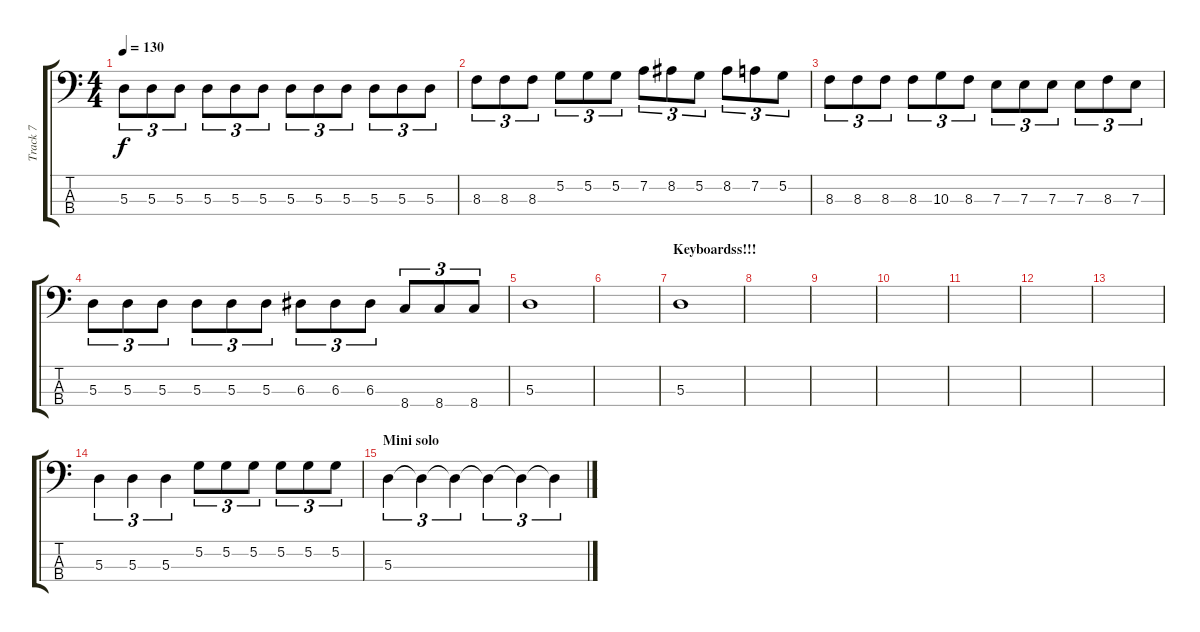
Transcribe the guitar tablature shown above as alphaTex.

\track ("Track 7" "Track 7") {instrument electricbassfinger}
\staff {score tabs}
\tuning (G2 D2 A1 E1) {hide}
\ts (4 4)
\tempo 130
\clef f4
\ks c
5.3.8{tu (3 2) dy f} 5.3.8{tu (3 2)} 5.3.8{tu (3 2)} 5.3.8{tu (3 2)} 5.3.8{tu (3 2)} 5.3.8{tu (3 2)} 5.3.8{tu (3 2)} 5.3.8{tu (3 2)} 5.3.8{tu (3 2)} 5.3.8{tu (3 2)} 5.3.8{tu (3 2)} 5.3.8{tu (3 2)} |
8.3.8{tu (3 2)} 8.3.8{tu (3 2)} 8.3.8{tu (3 2)} 5.2.8{tu (3 2)} 5.2.8{tu (3 2)} 5.2.8{tu (3 2)} 7.2.8{tu (3 2)} 8.2.8{tu (3 2)} 5.2.8{tu (3 2)} 8.2.8{tu (3 2)} 7.2.8{tu (3 2)} 5.2.8{tu (3 2)} |
8.3.8{tu (3 2)} 8.3.8{tu (3 2)} 8.3.8{tu (3 2)} 8.3.8{tu (3 2)} 10.3.8{tu (3 2)} 8.3.8{tu (3 2)} 7.3.8{tu (3 2)} 7.3.8{tu (3 2)} 7.3.8{tu (3 2)} 7.3.8{tu (3 2)} 8.3.8{tu (3 2)} 7.3.8{tu (3 2)} |
5.3.8{tu (3 2)} 5.3.8{tu (3 2)} 5.3.8{tu (3 2)} 5.3.8{tu (3 2)} 5.3.8{tu (3 2)} 5.3.8{tu (3 2)} 6.3.8{tu (3 2)} 6.3.8{tu (3 2)} 6.3.8{tu (3 2)} 8.4.8{tu (3 2)} 8.4.8{tu (3 2)} 8.4.8{tu (3 2)} |
5.3.1 |
|
\section ("" "Keyboardss!!!")
5.3.1 |
|
|
|
|
|
|
5.3.4{tu (3 2)} 5.3.4{tu (3 2)} 5.3.4{tu (3 2)} 5.2.8{tu (3 2)} 5.2.8{tu (3 2)} 5.2.8{tu (3 2)} 5.2.8{tu (3 2)} 5.2.8{tu (3 2)} 5.2.8{tu (3 2)} |
\section ("" "Mini solo ")
5.3.4{tu (3 2)} 5.3{t}.4{tu (3 2)} 5.3{t}.4{tu (3 2)} 5.3{t}.4{tu (3 2)} 5.3{t}.4{tu (3 2)} 5.3{t}.4{tu (3 2)}
